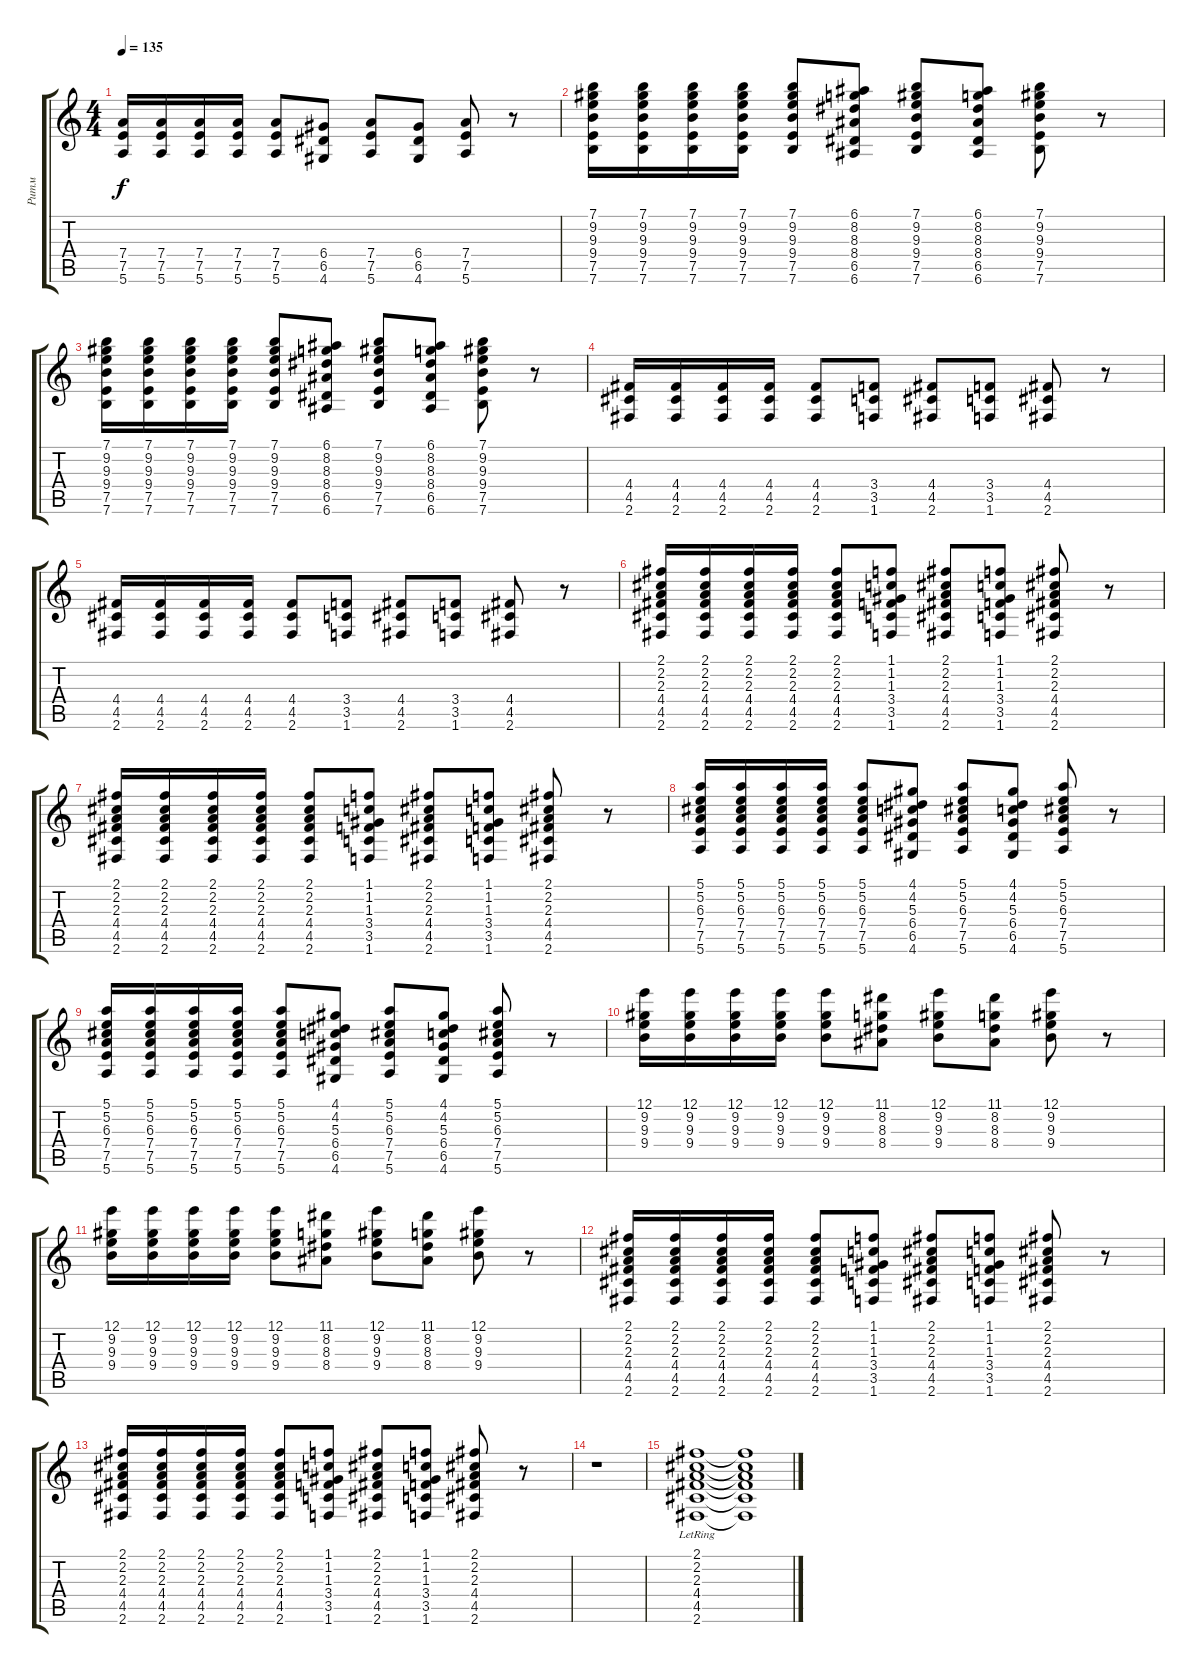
\track ("Ритм" "Ритм") {instrument acousticguitarsteel}
\staff {score tabs}
\tuning (E4 B3 G3 D3 A2 E2) {hide}
\ts (4 4)
\tempo 135
\clef g2
\ks c
(7.4 7.5 5.6).16{dy f} (7.4 7.5 5.6).16 (7.4 7.5 5.6).16 (7.4 7.5 5.6).16 (7.4 7.5 5.6).8 (6.4 6.5 4.6).8 (7.4 7.5 5.6).8 (6.4 6.5 4.6).8 (7.4 7.5 5.6).8 r.8 |
(7.1 9.2 9.3 9.4 7.5 7.6).16 (7.1 9.2 9.3 9.4 7.5 7.6).16 (7.1 9.2 9.3 9.4 7.5 7.6).16 (7.1 9.2 9.3 9.4 7.5 7.6).16 (7.1 9.2 9.3 9.4 7.5 7.6).8 (6.1 8.2 8.3 8.4 6.5 6.6).8 (7.1 9.2 9.3 9.4 7.5 7.6).8 (6.1 8.2 8.3 8.4 6.5 6.6).8 (7.1 9.2 9.3 9.4 7.5 7.6).8 r.8 |
(7.1 9.2 9.3 9.4 7.5 7.6).16 (7.1 9.2 9.3 9.4 7.5 7.6).16 (7.1 9.2 9.3 9.4 7.5 7.6).16 (7.1 9.2 9.3 9.4 7.5 7.6).16 (7.1 9.2 9.3 9.4 7.5 7.6).8 (6.1 8.2 8.3 8.4 6.5 6.6).8 (7.1 9.2 9.3 9.4 7.5 7.6).8 (6.1 8.2 8.3 8.4 6.5 6.6).8 (7.1 9.2 9.3 9.4 7.5 7.6).8 r.8 |
(4.4 4.5 2.6).16 (4.4 4.5 2.6).16 (4.4 4.5 2.6).16 (4.4 4.5 2.6).16 (4.4 4.5 2.6).8 (3.4 3.5 1.6).8 (4.4 4.5 2.6).8 (3.4 3.5 1.6).8 (4.4 4.5 2.6).8 r.8 |
(4.4 4.5 2.6).16 (4.4 4.5 2.6).16 (4.4 4.5 2.6).16 (4.4 4.5 2.6).16 (4.4 4.5 2.6).8 (3.4 3.5 1.6).8 (4.4 4.5 2.6).8 (3.4 3.5 1.6).8 (4.4 4.5 2.6).8 r.8 |
(2.1 2.2 2.3 4.4 4.5 2.6).16 (2.1 2.2 2.3 4.4 4.5 2.6).16 (2.1 2.2 2.3 4.4 4.5 2.6).16 (2.1 2.2 2.3 4.4 4.5 2.6).16 (2.1 2.2 2.3 4.4 4.5 2.6).8 (1.1 1.2 1.3 3.4 3.5 1.6).8 (2.1 2.2 2.3 4.4 4.5 2.6).8 (1.1 1.2 1.3 3.4 3.5 1.6).8 (2.1 2.2 2.3 4.4 4.5 2.6).8 r.8 |
(2.1 2.2 2.3 4.4 4.5 2.6).16 (2.1 2.2 2.3 4.4 4.5 2.6).16 (2.1 2.2 2.3 4.4 4.5 2.6).16 (2.1 2.2 2.3 4.4 4.5 2.6).16 (2.1 2.2 2.3 4.4 4.5 2.6).8 (1.1 1.2 1.3 3.4 3.5 1.6).8 (2.1 2.2 2.3 4.4 4.5 2.6).8 (1.1 1.2 1.3 3.4 3.5 1.6).8 (2.1 2.2 2.3 4.4 4.5 2.6).8 r.8 |
(5.1 5.2 6.3 7.4 7.5 5.6).16 (5.1 5.2 6.3 7.4 7.5 5.6).16 (5.1 5.2 6.3 7.4 7.5 5.6).16 (5.1 5.2 6.3 7.4 7.5 5.6).16 (5.1 5.2 6.3 7.4 7.5 5.6).8 (4.1 4.2 5.3 6.4 6.5 4.6).8 (5.1 5.2 6.3 7.4 7.5 5.6).8 (4.1 4.2 5.3 6.4 6.5 4.6).8 (5.1 5.2 6.3 7.4 7.5 5.6).8 r.8 |
(5.1 5.2 6.3 7.4 7.5 5.6).16 (5.1 5.2 6.3 7.4 7.5 5.6).16 (5.1 5.2 6.3 7.4 7.5 5.6).16 (5.1 5.2 6.3 7.4 7.5 5.6).16 (5.1 5.2 6.3 7.4 7.5 5.6).8 (4.1 4.2 5.3 6.4 6.5 4.6).8 (5.1 5.2 6.3 7.4 7.5 5.6).8 (4.1 4.2 5.3 6.4 6.5 4.6).8 (5.1 5.2 6.3 7.4 7.5 5.6).8 r.8 |
(12.1 9.2 9.3 9.4).16 (12.1 9.2 9.3 9.4).16 (12.1 9.2 9.3 9.4).16 (12.1 9.2 9.3 9.4).16 (12.1 9.2 9.3 9.4).8 (11.1 8.2 8.3 8.4).8 (12.1 9.2 9.3 9.4).8 (11.1 8.2 8.3 8.4).8 (12.1 9.2 9.3 9.4).8 r.8 |
(12.1 9.2 9.3 9.4).16 (12.1 9.2 9.3 9.4).16 (12.1 9.2 9.3 9.4).16 (12.1 9.2 9.3 9.4).16 (12.1 9.2 9.3 9.4).8 (11.1 8.2 8.3 8.4).8 (12.1 9.2 9.3 9.4).8 (11.1 8.2 8.3 8.4).8 (12.1 9.2 9.3 9.4).8 r.8 |
(2.1 2.2 2.3 4.4 4.5 2.6).16 (2.1 2.2 2.3 4.4 4.5 2.6).16 (2.1 2.2 2.3 4.4 4.5 2.6).16 (2.1 2.2 2.3 4.4 4.5 2.6).16 (2.1 2.2 2.3 4.4 4.5 2.6).8 (1.1 1.2 1.3 3.4 3.5 1.6).8 (2.1 2.2 2.3 4.4 4.5 2.6).8 (1.1 1.2 1.3 3.4 3.5 1.6).8 (2.1 2.2 2.3 4.4 4.5 2.6).8 r.8 |
(2.1 2.2 2.3 4.4 4.5 2.6).16 (2.1 2.2 2.3 4.4 4.5 2.6).16 (2.1 2.2 2.3 4.4 4.5 2.6).16 (2.1 2.2 2.3 4.4 4.5 2.6).16 (2.1 2.2 2.3 4.4 4.5 2.6).8 (1.1 1.2 1.3 3.4 3.5 1.6).8 (2.1 2.2 2.3 4.4 4.5 2.6).8 (1.1 1.2 1.3 3.4 3.5 1.6).8 (2.1 2.2 2.3 4.4 4.5 2.6).8 r.8 |
r.1 |
(2.1{lr} 2.2{lr} 2.3{lr} 4.4 4.5 2.6).1{volume 16 instrument acousticguitarsteel} (2.1{t} 2.2{t} 2.3{t} 4.4{t} 4.5{t} 2.6{t}).1
